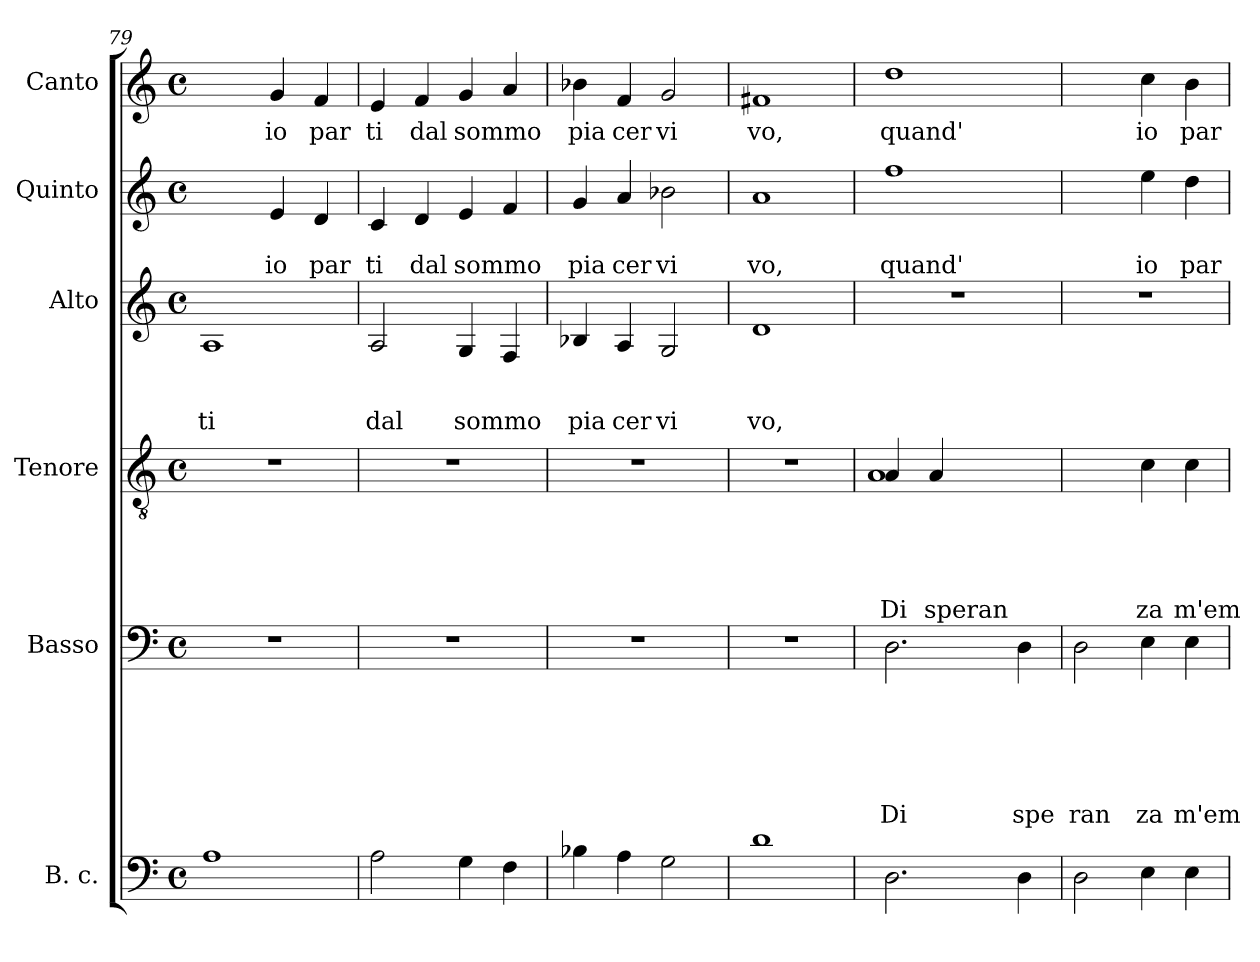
**kern	**kern	**text	**text	**text	**text	**text	**text	**kern	**text	**text	**text	**text	**text	**kern	**text	**text	**text	**kern	**text	**text	**kern	**text
*part6	*part5	*part5	*part5	*part5	*part5	*part5	*part5	*part4	*part4	*part4	*part4	*part4	*part4	*part3	*part3	*part3	*part3	*part2	*part2	*part2	*part1	*part1
*staff6	*staff5	*staff5	*staff5	*staff5	*staff5	*staff5	*staff5	*staff4	*staff4	*staff4	*staff4	*staff4	*staff4	*staff3	*staff3	*staff3	*staff3	*staff2	*staff2	*staff2	*staff1	*staff1
*I"B. c.	*I"Basso	*	*	*	*	*	*	*I"Tenore	*	*	*	*	*	*I"Alto	*	*	*	*I"Quinto	*	*	*I"Canto	*
*clefF4	*clefF4	*	*	*	*	*	*	*clefGv2	*	*	*	*	*	*clefG2	*	*	*	*clefG2	*	*	*clefG2	*
*k[]	*k[]	*	*	*	*	*	*	*k[]	*	*	*	*	*	*k[]	*	*	*	*k[]	*	*	*k[]	*
*C:	*C:	*	*	*	*	*	*	*C:	*	*	*	*	*	*C:	*	*	*	*C:	*	*	*C:	*
*M4/4	*M4/4	*	*	*	*	*	*	*M4/4	*	*	*	*	*	*M4/4	*	*	*	*M4/4	*	*	*M4/4	*
*met(c)	*met(c)	*	*	*	*	*	*	*met(c)	*	*	*	*	*	*met(c)	*	*	*	*met(c)	*	*	*met(c)	*
=79	=79	=79	=79	=79	=79	=79	=79	=79	=79	=79	=79	=79	=79	=79	=79	=79	=79	=79	=79	=79	=79	=79
!	!	!	!	!	!	!	!	!	!	!	!	!	!	!	!	!	!LO:LY:b	!	!	!	!	!
1A	1r	.	.	.	.	.	.	1r	.	.	.	.	.	1A	.	.	ti	2ryy	.	.	2ryy	.
!	!	!	!	!	!	!	!	!	!	!	!	!	!	!	!	!	!	!	!	!LO:LY:b	!	!LO:LY:b
.	.	.	.	.	.	.	.	.	.	.	.	.	.	.	.	.	.	4e/	.	io	4g/	io
!	!	!	!	!	!	!	!	!	!	!	!	!	!	!	!	!	!	!	!	!LO:LY:b	!	!LO:LY:b
.	.	.	.	.	.	.	.	.	.	.	.	.	.	.	.	.	.	4d/	.	par	4f/	par
=80	=80	=80	=80	=80	=80	=80	=80	=80	=80	=80	=80	=80	=80	=80	=80	=80	=80	=80	=80	=80	=80	=80
!	!	!	!	!	!	!	!	!	!	!	!	!	!	!	!	!	!LO:LY:b	!	!	!LO:LY:b	!	!LO:LY:b
2A\	1r	.	.	.	.	.	.	1r	.	.	.	.	.	2A/	.	.	dal	4c/	.	ti	4e/	ti
!	!	!	!	!	!	!	!	!	!	!	!	!	!	!	!	!	!	!	!	!LO:LY:b	!	!LO:LY:b
.	.	.	.	.	.	.	.	.	.	.	.	.	.	.	.	.	.	4d/	.	dal	4f/	dal
!	!	!	!	!	!	!	!	!	!	!	!	!	!	!	!	!	!LO:LY:b	!	!	!LO:LY:b	!	!LO:LY:b
4G\	.	.	.	.	.	.	.	.	.	.	.	.	.	4G/	.	.	sommo	4e/	.	sommo	4g/	sommo
4F\	.	.	.	.	.	.	.	.	.	.	.	.	.	4F/	.	.	.	4f/	.	.	4a/	.
=81	=81	=81	=81	=81	=81	=81	=81	=81	=81	=81	=81	=81	=81	=81	=81	=81	=81	=81	=81	=81	=81	=81
!	!	!	!	!	!	!	!	!	!	!	!	!	!	!	!	!	!LO:LY:b	!	!	!LO:LY:b	!	!LO:LY:b
4B-X\	1r	.	.	.	.	.	.	1r	.	.	.	.	.	4B-X/	.	.	pia	4g/	.	pia	4b-X\	pia
!	!	!	!	!	!	!	!	!	!	!	!	!	!	!	!	!	!LO:LY:b	!	!	!LO:LY:b	!	!LO:LY:b
4A\	.	.	.	.	.	.	.	.	.	.	.	.	.	4A/	.	.	cer	4a/	.	cer	4f/	cer
!	!	!	!	!	!	!	!	!	!	!	!	!	!	!	!	!	!LO:LY:b	!	!	!LO:LY:b	!	!LO:LY:b
2G\	.	.	.	.	.	.	.	.	.	.	.	.	.	2G/	.	.	vi	2b-X\	.	vi	2g/	vi
=82	=82	=82	=82	=82	=82	=82	=82	=82	=82	=82	=82	=82	=82	=82	=82	=82	=82	=82	=82	=82	=82	=82
!	!	!	!	!	!	!	!	!	!	!	!	!	!	!	!	!	!LO:LY:b	!	!	!LO:LY:b	!	!LO:LY:b
1d	1r	.	.	.	.	.	.	1r	.	.	.	.	.	1d	.	.	vo,	1a	.	vo,	1f#X	vo,
!!LO:PB:g=z
=83	=83	=83	=83	=83	=83	=83	=83	=83	=83	=83	=83	=83	=83	=83	=83	=83	=83	=83	=83	=83	=83	=83
!	!	!	!	!	!	!	!LO:LY:b	!	!	!	!	!	!LO:LY:b	!	!	!	!	!	!	!LO:LY:b	!	!LO:LY:b
*	*	*	*	*	*	*	*	*^	*	*	*	*	*	*	*	*	*	*	*	*	*	*
2.D\	2.D\	.	.	.	.	.	Di	4A/	1A	.	.	.	.	Di	1r	.	.	.	1ff	.	quand'	1dd	quand'
!	!	!	!	!	!	!	!	!	!	!	!	!	!	!LO:LY:b	!	!	!	!	!	!	!	!	!
.	.	.	.	.	.	.	.	4A/	.	.	.	.	.	speran	.	.	.	.	.	.	.	.	.
.	.	.	.	.	.	.	.	2ryy	.	.	.	.	.	.	.	.	.	.	.	.	.	.	.
!	!	!	!	!	!	!	!LO:LY:b	!	!	!	!	!	!	!	!	!	!	!	!	!	!	!	!
4D\	4D\	.	.	.	.	.	spe	.	.	.	.	.	.	.	.	.	.	.	.	.	.	.	.
*	*	*	*	*	*	*	*	*v	*v	*	*	*	*	*	*	*	*	*	*	*	*	*	*
=84	=84	=84	=84	=84	=84	=84	=84	=84	=84	=84	=84	=84	=84	=84	=84	=84	=84	=84	=84	=84	=84	=84
!	!	!	!	!	!	!	!LO:LY:b	!	!	!	!	!	!	!	!	!	!	!	!	!	!	!
2D\	2D\	.	.	.	.	.	ran	2ryy	.	.	.	.	.	1r	.	.	.	2ryy	.	.	2ryy	.
!	!	!	!	!	!	!	!LO:LY:b	!	!	!	!	!	!LO:LY:b	!	!	!	!	!	!	!LO:LY:b	!	!LO:LY:b
4E\	4E\	.	.	.	.	.	za	4c\	.	.	.	.	za	.	.	.	.	4ee\	.	io	4cc\	io
!	!	!	!	!	!	!	!LO:LY:b	!	!	!	!	!	!LO:LY:b	!	!	!	!	!	!	!LO:LY:b	!	!LO:LY:b
4E\	4E\	.	.	.	.	.	m'em	4c\	.	.	.	.	m'em	.	.	.	.	4dd\	.	par-	4b\	par
=	=	=	=	=	=	=	=	=	=	=	=	=	=	=	=	=	=	=	=	=	=	=
*-	*-	*-	*-	*-	*-	*-	*-	*-	*-	*-	*-	*-	*-	*-	*-	*-	*-	*-	*-	*-	*-	*-
